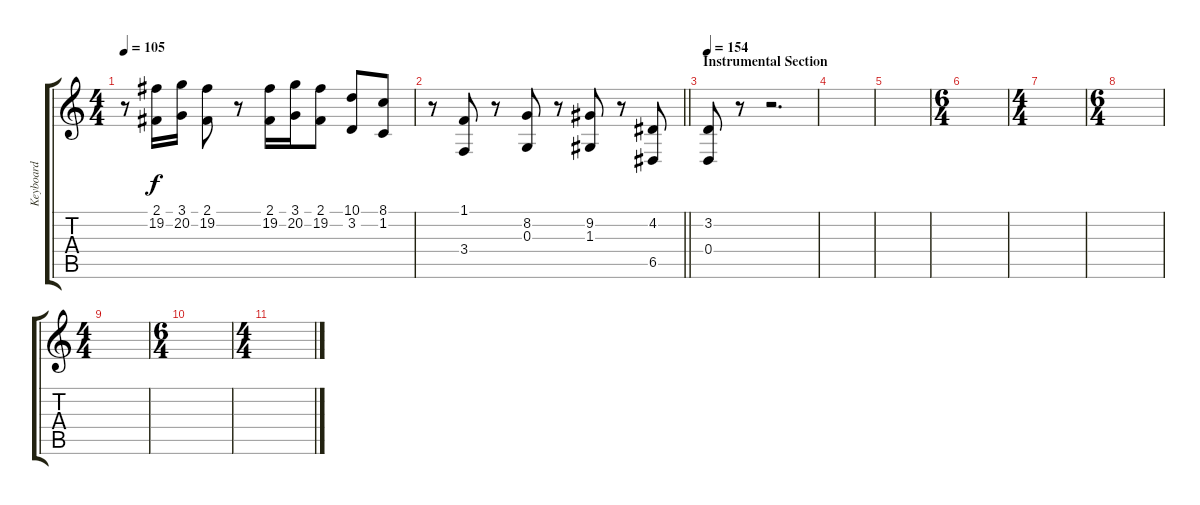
\track ("Keyboard" "Keyboard") {instrument stringensemble1}
\staff {score tabs}
\tuning (E4 B3 G3 D3 A2 D2) {hide}
\ts (4 4)
\tempo 105
\clef g2
\ks c
r.8{dy f} (2.1 19.2).16 (3.1 20.2).16 (2.1 19.2).8 r.8 (2.1 19.2).16 (3.1 20.2).16 (2.1 19.2).8 (10.1 3.2).8 (8.1 1.2).8 |
\barLineRight lightlight
r.8 (1.1 3.4).8 r.8 (8.2 0.3).8 r.8 (9.2 1.3).8 r.8 (4.2 6.5).8 |
\section ("" "Instrumental Section")
\tempo 154
(3.2 0.4).8 r.8 r.2{d} |
|
|
\ts (6 4)
|
\ts (4 4)
|
\ts (6 4)
|
\ts (4 4)
|
\ts (6 4)
|
\ts (4 4)
